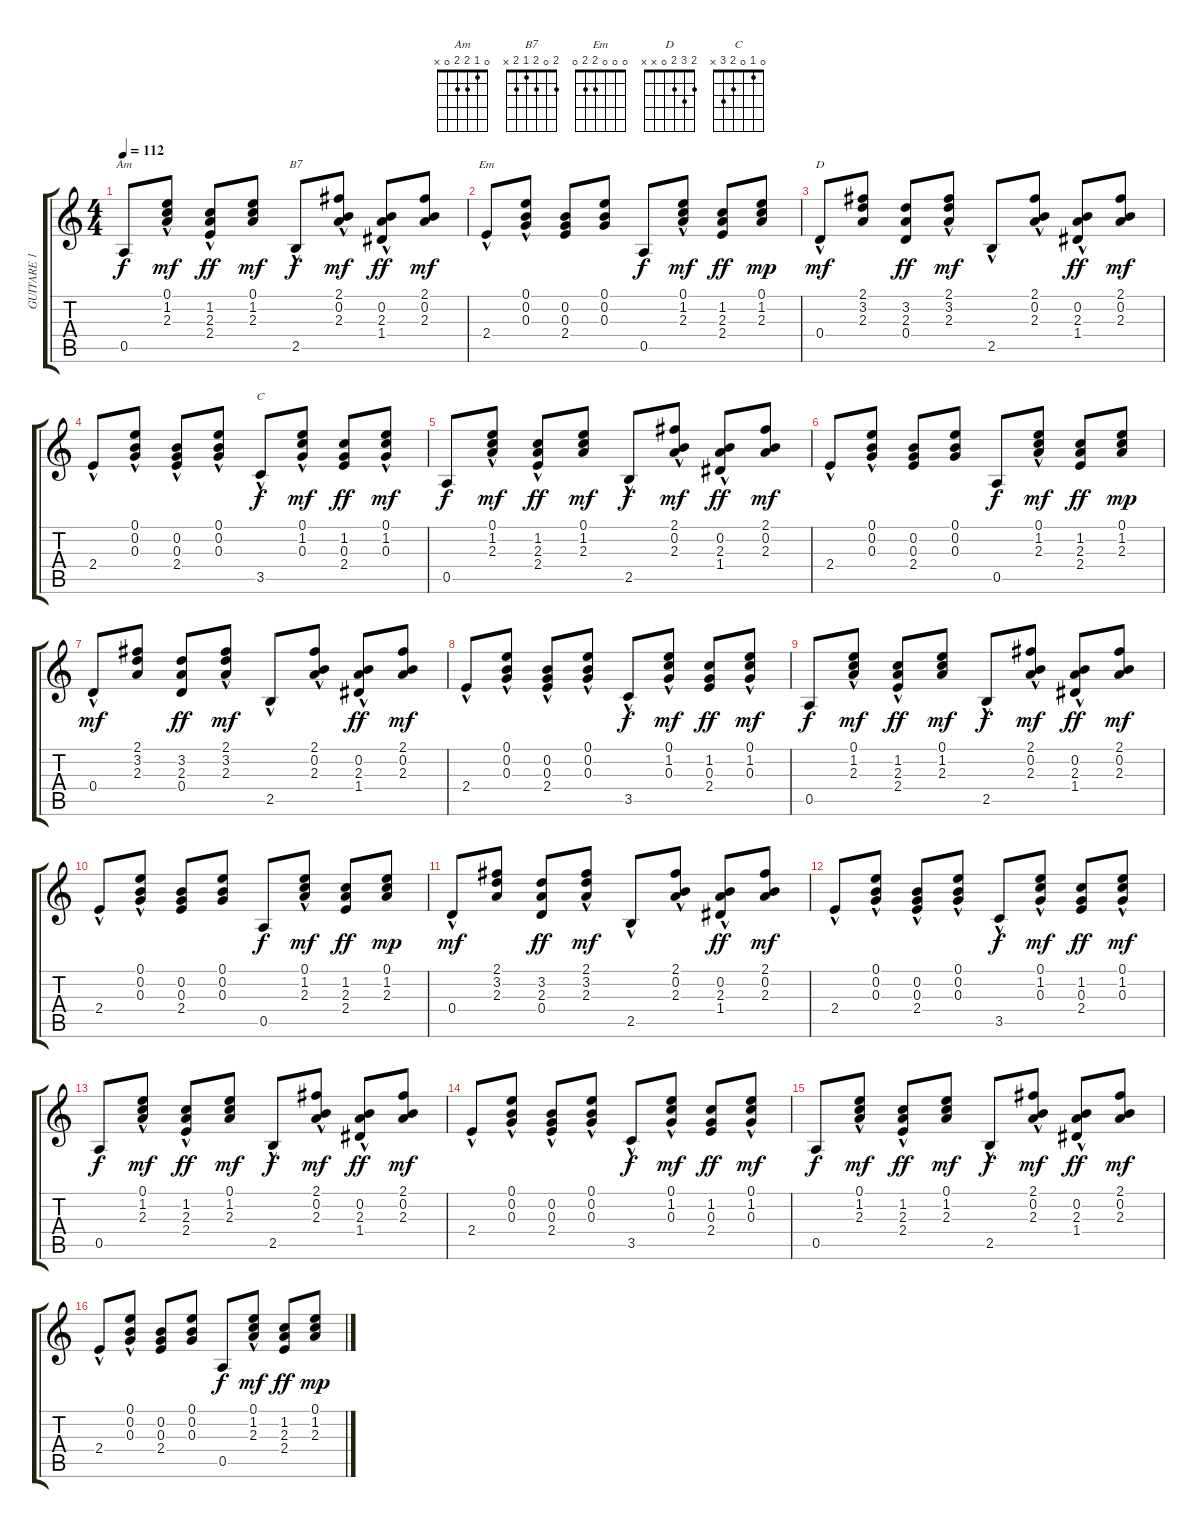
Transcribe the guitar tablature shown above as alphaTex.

\track ("GUITARE 1" "GUITARE 1") {instrument acousticguitarsteel}
\staff {score tabs}
\tuning (E4 B3 G3 D3 A2 E2) {hide}
\chord ("Am" 0 1 2 2 0 x)
\chord ("B7" 2 0 2 1 2 x)
\chord ("Em" 0 0 0 2 2 0)
\chord ("D" 2 3 2 0 x x)
\chord ("C" 0 1 0 2 3 x)
\ts (4 4)
\tempo 112
\clef g2
\ks c
0.5.8{ch "Am" dy f} (0.1{hac} 1.2 2.3).8{dy mf} (1.2 2.3 2.4{hac}).8{dy ff} (0.1 1.2 2.3).8{dy mf} 2.5{hac}.8{ch "B7" dy f} (2.1 0.2{hac} 2.3).8{dy mf} (0.2 2.3{hac} 1.4).8{dy ff} (2.1 0.2 2.3).8{dy mf} |
2.4{hac}.8{ch "Em"} (0.1{hac} 0.2 0.3).8 (0.2 0.3 2.4).8 (0.1 0.2 0.3).8 0.5.8{dy f} (0.1{hac} 1.2 2.3).8{dy mf} (1.2 2.3 2.4).8{dy ff} (0.1 1.2 2.3).8{dy mp} |
0.4{hac}.8{ch "D" dy mf} (2.1 3.2 2.3).8 (3.2 2.3 0.4).8{dy ff} (2.1 3.2 2.3{hac}).8{dy mf} 2.5{hac}.8 (2.1 0.2{hac} 2.3).8 (0.2 2.3{hac} 1.4).8{dy ff} (2.1 0.2 2.3).8{dy mf} |
2.4{hac}.8 (0.1{hac} 0.2 0.3).8 (0.2 0.3{hac} 2.4).8 (0.1{hac} 0.2{hac} 0.3).8 3.5{hac}.8{ch "C" dy f} (0.1{hac} 1.2 0.3).8{dy mf} (1.2 0.3 2.4).8{dy ff} (0.1 1.2{hac} 0.3).8{dy mf} |
0.5.8{dy f} (0.1{hac} 1.2 2.3).8{dy mf} (1.2 2.3 2.4{hac}).8{dy ff} (0.1 1.2 2.3).8{dy mf} 2.5{hac}.8{dy f} (2.1 0.2{hac} 2.3).8{dy mf} (0.2 2.3{hac} 1.4).8{dy ff} (2.1 0.2 2.3).8{dy mf} |
2.4{hac}.8 (0.1{hac} 0.2 0.3).8 (0.2 0.3 2.4).8 (0.1 0.2 0.3).8 0.5.8{dy f} (0.1{hac} 1.2 2.3).8{dy mf} (1.2 2.3 2.4).8{dy ff} (0.1 1.2 2.3).8{dy mp} |
0.4{hac}.8{dy mf} (2.1 3.2 2.3).8 (3.2 2.3 0.4).8{dy ff} (2.1 3.2 2.3{hac}).8{dy mf} 2.5{hac}.8 (2.1 0.2{hac} 2.3).8 (0.2 2.3{hac} 1.4).8{dy ff} (2.1 0.2 2.3).8{dy mf} |
2.4{hac}.8 (0.1{hac} 0.2 0.3).8 (0.2 0.3{hac} 2.4).8 (0.1{hac} 0.2{hac} 0.3).8 3.5{hac}.8{dy f} (0.1{hac} 1.2 0.3).8{dy mf} (1.2 0.3 2.4).8{dy ff} (0.1 1.2{hac} 0.3).8{dy mf} |
0.5.8{dy f} (0.1{hac} 1.2 2.3).8{dy mf} (1.2 2.3 2.4{hac}).8{dy ff} (0.1 1.2 2.3).8{dy mf} 2.5{hac}.8{dy f} (2.1 0.2{hac} 2.3).8{dy mf} (0.2 2.3{hac} 1.4).8{dy ff} (2.1 0.2 2.3).8{dy mf} |
2.4{hac}.8 (0.1{hac} 0.2 0.3).8 (0.2 0.3 2.4).8 (0.1 0.2 0.3).8 0.5.8{dy f} (0.1{hac} 1.2 2.3).8{dy mf} (1.2 2.3 2.4).8{dy ff} (0.1 1.2 2.3).8{dy mp} |
0.4{hac}.8{dy mf} (2.1 3.2 2.3).8 (3.2 2.3 0.4).8{dy ff} (2.1 3.2 2.3{hac}).8{dy mf} 2.5{hac}.8 (2.1 0.2{hac} 2.3).8 (0.2 2.3{hac} 1.4).8{dy ff} (2.1 0.2 2.3).8{dy mf} |
2.4{hac}.8 (0.1{hac} 0.2 0.3).8 (0.2 0.3{hac} 2.4).8 (0.1{hac} 0.2{hac} 0.3).8 3.5{hac}.8{dy f} (0.1{hac} 1.2 0.3).8{dy mf} (1.2 0.3 2.4).8{dy ff} (0.1 1.2{hac} 0.3).8{dy mf} |
0.5.8{dy f} (0.1{hac} 1.2 2.3).8{dy mf} (1.2 2.3 2.4{hac}).8{dy ff} (0.1 1.2 2.3).8{dy mf} 2.5{hac}.8{dy f} (2.1 0.2{hac} 2.3).8{dy mf} (0.2 2.3{hac} 1.4).8{dy ff} (2.1 0.2 2.3).8{dy mf} |
2.4{hac}.8 (0.1{hac} 0.2 0.3).8 (0.2 0.3{hac} 2.4).8 (0.1{hac} 0.2{hac} 0.3).8 3.5{hac}.8{dy f} (0.1{hac} 1.2 0.3).8{dy mf} (1.2 0.3 2.4).8{dy ff} (0.1 1.2{hac} 0.3).8{dy mf} |
0.5.8{dy f} (0.1{hac} 1.2 2.3).8{dy mf} (1.2 2.3 2.4{hac}).8{dy ff} (0.1 1.2 2.3).8{dy mf} 2.5{hac}.8{dy f} (2.1 0.2{hac} 2.3).8{dy mf} (0.2 2.3{hac} 1.4).8{dy ff} (2.1 0.2 2.3).8{dy mf} |
2.4{hac}.8 (0.1{hac} 0.2 0.3).8 (0.2 0.3 2.4).8 (0.1 0.2 0.3).8 0.5.8{dy f} (0.1{hac} 1.2 2.3).8{dy mf} (1.2 2.3 2.4).8{dy ff} (0.1 1.2 2.3).8{dy mp}
